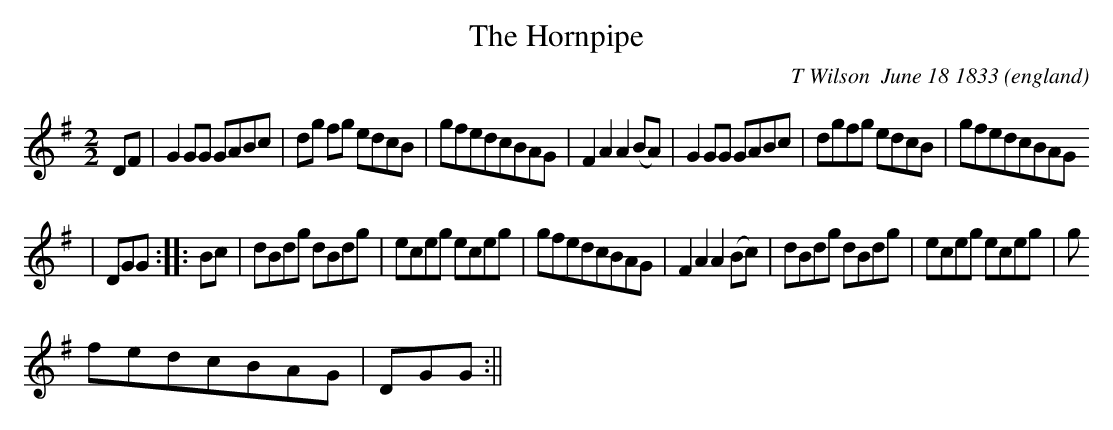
X:1
T:The Hornpipe
O:england
M:2/2
L:1/8
C:T Wilson  June 18 1833
K:G major
DF|G2GG GABc|dg fg edcB|gfedcBAG|F2A2A2(BA)|G2GG GABc|dgfg edcB|gfedcBAG
|DGG:||:Bc|dBdg dBdg|eceg eceg|gfedcBAG|F2A2A2(Bc)|dBdg dBdg|eceg eceg|g
fedcBAG|DGG:||
